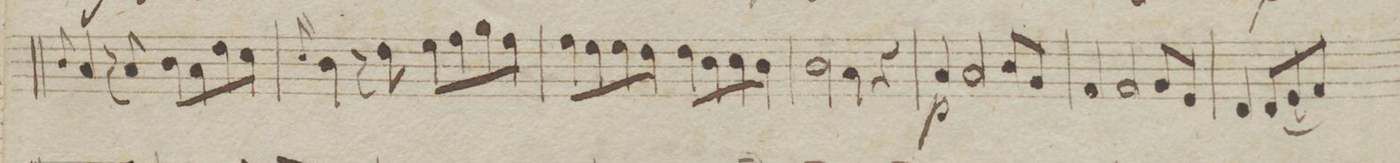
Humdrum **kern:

**kern	**dynam
*I"Violin 1mo	*
*clefG2	*
*k[f#]	*
*met(C.|)	*
*M4/4	*
8qqb/	.
4a/	.
8r	.
8a/	.
8b\L	.
8a\	.
8dd\	.
8cc\J	.
=10	=10
16qqcc/	.
4b\	.
8r	.
8dd\	.
8ee\L	.
8ff#\	.
8gg\	.
8ff#\J	.
=11	=11
8ff#\L	.
8ee\	.
8ee\	.
8dd\J	.
8dd\L	.
8cc\	.
8cc\	.
8b\J	.
=12	=12
2b\	.
4a\	.
4r	.
=13	=13
4a/	p
2a/	.
8b/L	.
8g/J	.
=14	=14
4f#/	.
2f#/	.
8g/L	.
8e/J	.
=15	=15
4d/	.
12d/L	.
12e/	.
12f#/J	.
*-	*-
